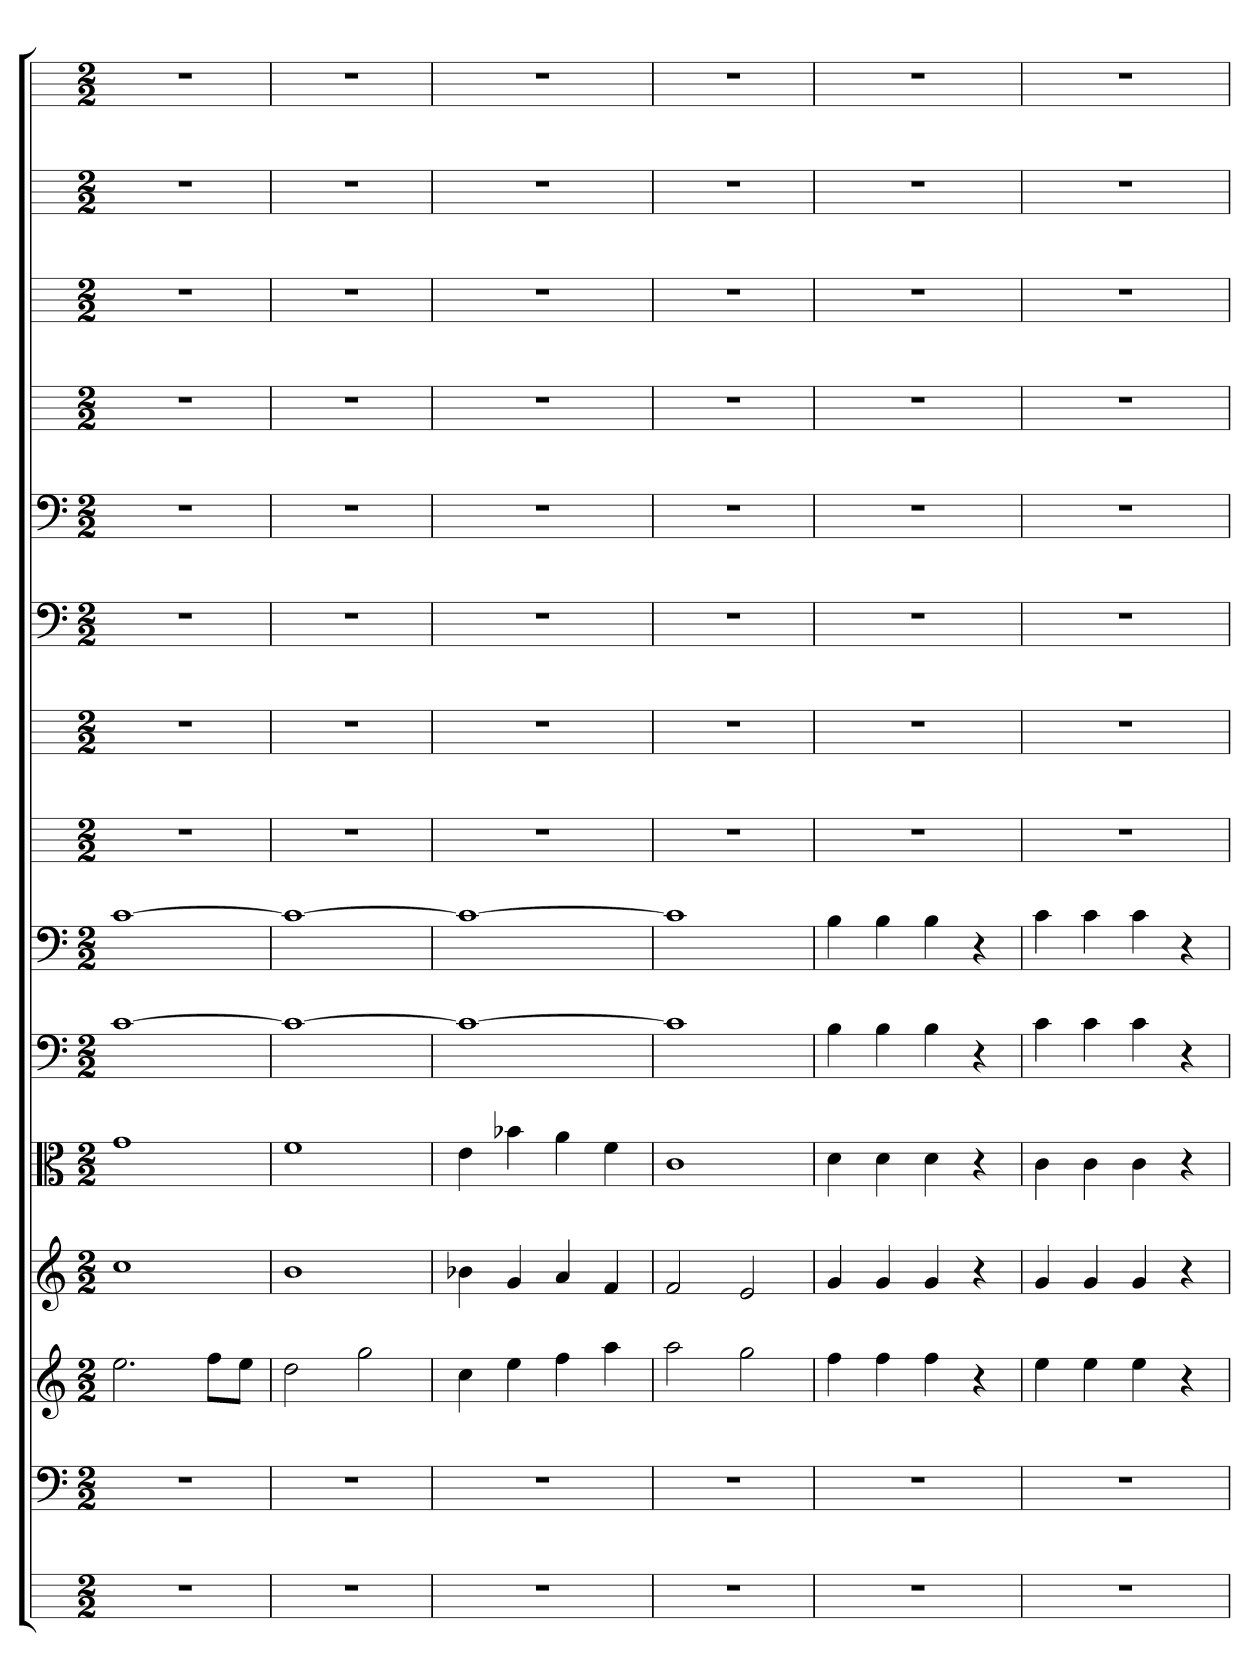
**kern	**kern	**kern	**kern	**kern	**kern	**kern	**kern	**kern	**kern	**kern	**kern	**kern	**kern	**kern
*part15	*part14	*part13	*part12	*part11	*part10	*part9	*part8	*part7	*part6	*part5	*part4	*part3	*part2	*part1
*staff15	*staff14	*staff13	*staff12	*staff11	*staff10	*staff9	*staff8	*staff7	*staff6	*staff5	*staff4	*staff3	*staff2	*staff1
*	*clefF4	*	*	*clefC3	*clefF4	*clefF4	*	*	*clefF4	*clefF4	*	*	*	*
*k[]	*k[]	*k[]	*k[]	*k[]	*k[]	*k[]	*k[]	*k[]	*k[]	*k[]	*k[]	*k[]	*k[]	*k[]
*C:	*C:	*C:	*C:	*C:	*C:	*C:	*C:	*C:	*C:	*C:	*C:	*C:	*C:	*C:
*M2/2	*M2/2	*M2/2	*M2/2	*M2/2	*M2/2	*M2/2	*M2/2	*M2/2	*M2/2	*M2/2	*M2/2	*M2/2	*M2/2	*M2/2
=1	=1	=1	=1	=1	=1	=1	=1	=1	=1	=1	=1	=1	=1	=1
1r	1r	2.ee	1cc	1g	[1c	[1c	1r	1r	1r	1r	1r	1r	1r	1r
.	.	8ffL	.	.	.	.	.	.	.	.	.	.	.	.
.	.	8eeJ	.	.	.	.	.	.	.	.	.	.	.	.
=2	=2	=2	=2	=2	=2	=2	=2	=2	=2	=2	=2	=2	=2	=2
1r	1r	2dd	1b	1f	1c_	1c_	1r	1r	1r	1r	1r	1r	1r	1r
.	.	2gg	.	.	.	.	.	.	.	.	.	.	.	.
=3	=3	=3	=3	=3	=3	=3	=3	=3	=3	=3	=3	=3	=3	=3
1r	1r	4cc	4b-X	4e	1c_	1c_	1r	1r	1r	1r	1r	1r	1r	1r
.	.	4ee	4g	4b-X	.	.	.	.	.	.	.	.	.	.
.	.	4ff	4a	4a	.	.	.	.	.	.	.	.	.	.
.	.	4aa	4f	4f	.	.	.	.	.	.	.	.	.	.
=4	=4	=4	=4	=4	=4	=4	=4	=4	=4	=4	=4	=4	=4	=4
1r	1r	2aa	2f	1c	1c]	1c]	1r	1r	1r	1r	1r	1r	1r	1r
.	.	2gg	2e	.	.	.	.	.	.	.	.	.	.	.
=5	=5	=5	=5	=5	=5	=5	=5	=5	=5	=5	=5	=5	=5	=5
1r	1r	4ff	4g	4d	4B	4B	1r	1r	1r	1r	1r	1r	1r	1r
.	.	4ff	4g	4d	4B	4B	.	.	.	.	.	.	.	.
.	.	4ff	4g	4d	4B	4B	.	.	.	.	.	.	.	.
.	.	4r	4r	4r	4r	4r	.	.	.	.	.	.	.	.
=6	=6	=6	=6	=6	=6	=6	=6	=6	=6	=6	=6	=6	=6	=6
1r	1r	4ee	4g	4c	4c	4c	1r	1r	1r	1r	1r	1r	1r	1r
.	.	4ee	4g	4c	4c	4c	.	.	.	.	.	.	.	.
.	.	4ee	4g	4c	4c	4c	.	.	.	.	.	.	.	.
.	.	4r	4r	4r	4r	4r	.	.	.	.	.	.	.	.
=	=	=	=	=	=	=	=	=	=	=	=	=	=	=
*-	*-	*-	*-	*-	*-	*-	*-	*-	*-	*-	*-	*-	*-	*-
